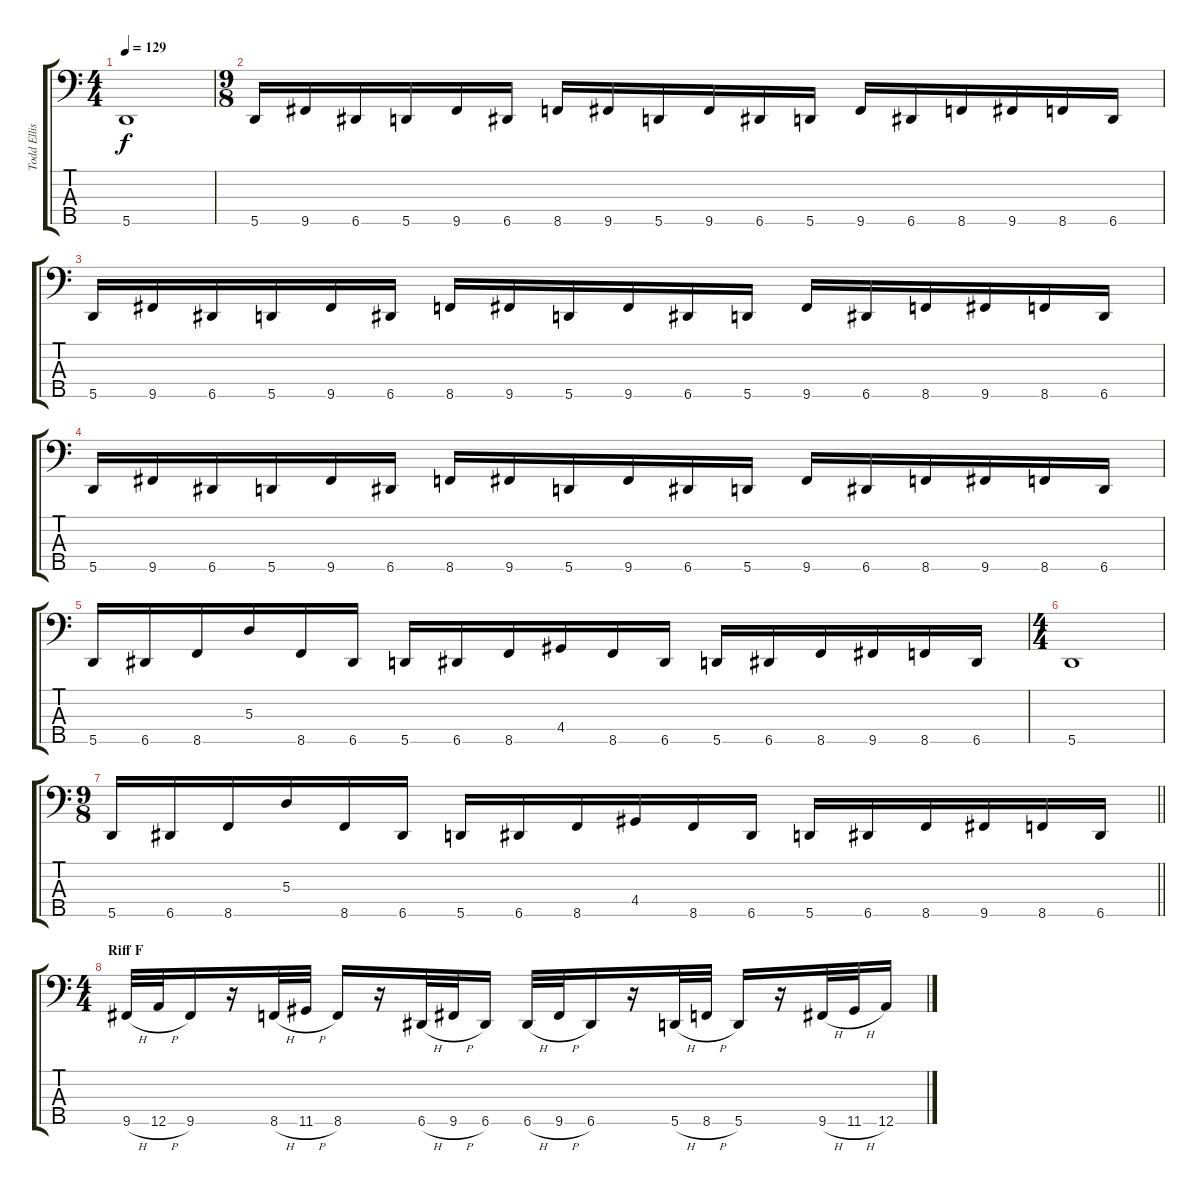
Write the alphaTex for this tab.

\track ("Todd Ellis" "Todd Ellis") {instrument electricbassfinger}
\staff {score tabs}
\tuning (G2 D2 A1 E1 A0) {hide}
\ts (4 4)
\tempo 129
\clef f4
\ks c
5.5.1{dy f} |
\ts (9 8)
5.5.16 9.5.16 6.5.16 5.5.16 9.5.16 6.5.16 8.5.16 9.5.16 5.5.16 9.5.16 6.5.16 5.5.16 9.5.16 6.5.16 8.5.16 9.5.16 8.5.16 6.5.16 |
5.5.16 9.5.16 6.5.16 5.5.16 9.5.16 6.5.16 8.5.16 9.5.16 5.5.16 9.5.16 6.5.16 5.5.16 9.5.16 6.5.16 8.5.16 9.5.16 8.5.16 6.5.16 |
5.5.16 9.5.16 6.5.16 5.5.16 9.5.16 6.5.16 8.5.16 9.5.16 5.5.16 9.5.16 6.5.16 5.5.16 9.5.16 6.5.16 8.5.16 9.5.16 8.5.16 6.5.16 |
5.5.16 6.5.16 8.5.16 5.3.16 8.5.16 6.5.16 5.5.16 6.5.16 8.5.16 4.4.16 8.5.16 6.5.16 5.5.16 6.5.16 8.5.16 9.5.16 8.5.16 6.5.16 |
\ts (4 4)
5.5.1 |
\ts (9 8)
\barLineRight lightlight
5.5.16 6.5.16 8.5.16 5.3.16 8.5.16 6.5.16 5.5.16 6.5.16 8.5.16 4.4.16 8.5.16 6.5.16 5.5.16 6.5.16 8.5.16 9.5.16 8.5.16 6.5.16 |
\ts (4 4)
\section ("" "Riff F")
9.5{h}.32 12.5{h}.32 9.5.16 r.16 8.5{h}.32 11.5{h}.32 8.5.16 r.16 6.5{h}.32 9.5{h}.32 6.5.16 6.5{h}.32 9.5{h}.32 6.5.16 r.16 5.5{h}.32 8.5{h}.32 5.5.16 r.16 9.5{h}.32 11.5{h}.32 12.5.16
